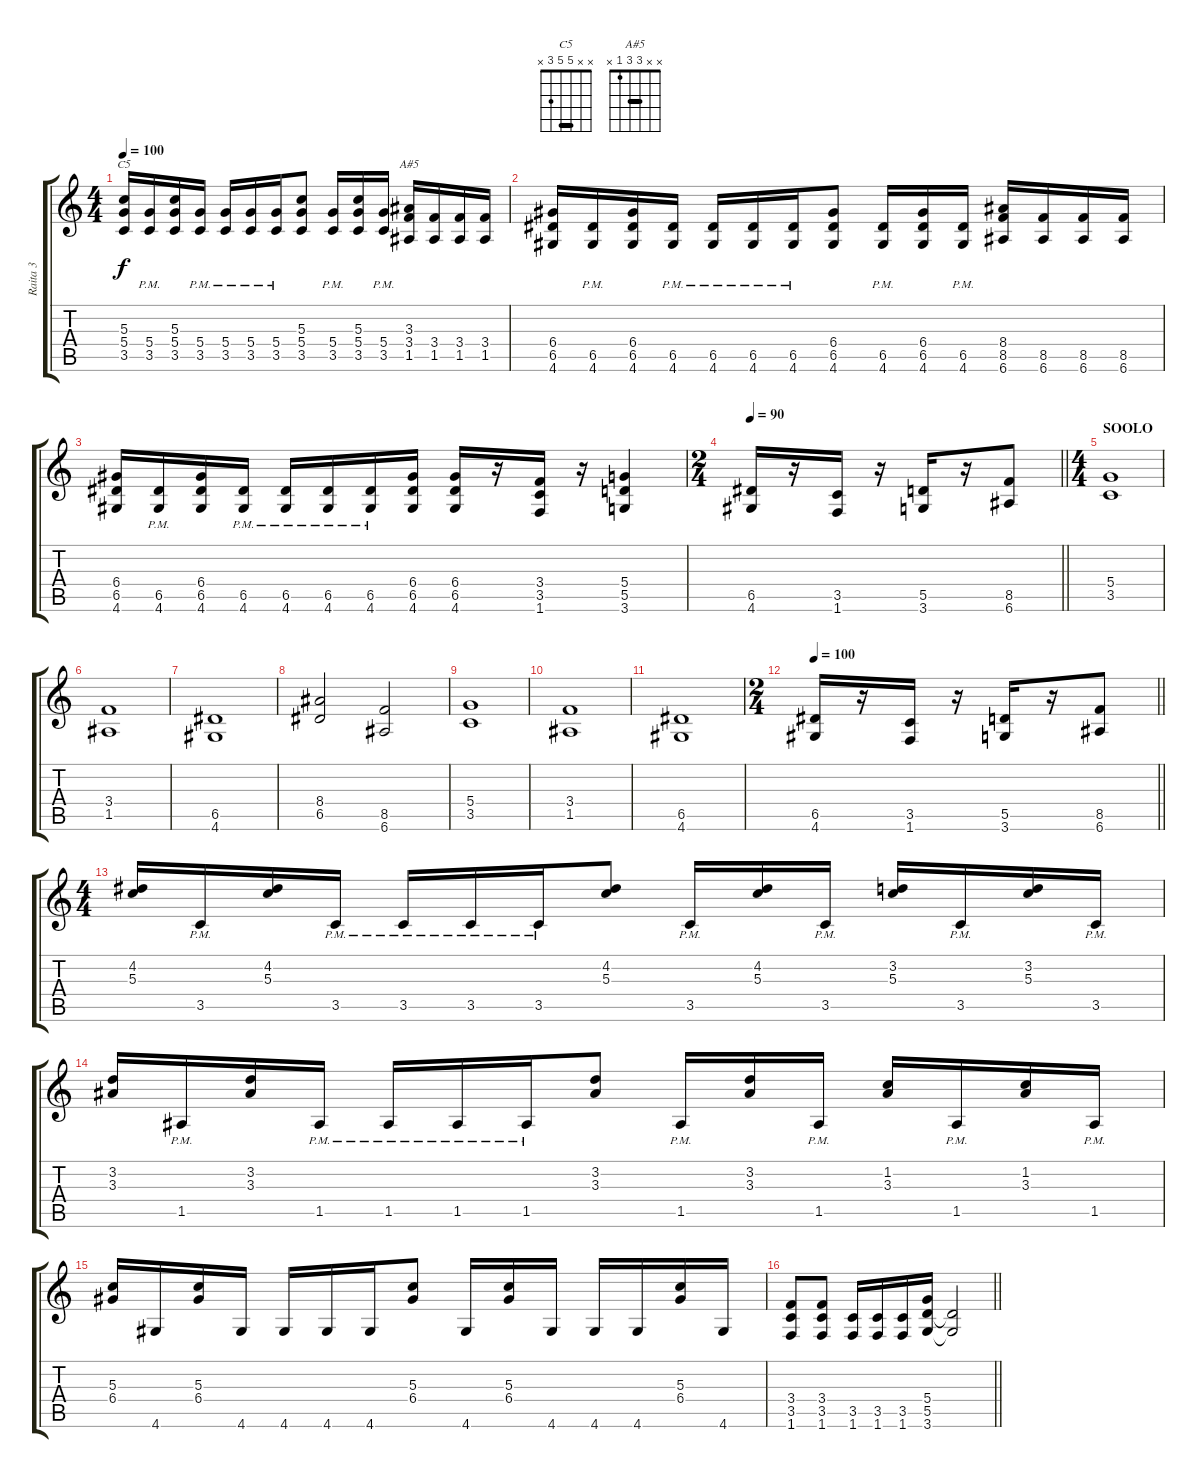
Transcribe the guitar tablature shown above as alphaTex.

\track ("Raita 3" "Raita 3") {instrument overdrivenguitar}
\staff {score tabs}
\tuning (E4 B3 G3 D3 A2 E2) {hide}
\chord ("C5" x x 5 5 3 x) {barre 5}
\chord ("A#5" x x 3 3 1 x) {barre 3}
\ts (4 4)
\tempo 100
\clef g2
\ks c
(5.3 5.4 3.5).16{ch "C5" dy f} (5.4{pm} 3.5{pm}).16 (5.3 5.4 3.5).16 (5.4{pm} 3.5{pm}).16 (5.4{pm} 3.5{pm}).16 (5.4{pm} 3.5{pm}).16 (5.4{pm} 3.5{pm}).16 (5.3 5.4 3.5).8 (5.4{pm} 3.5{pm}).16 (5.3 5.4 3.5).16 (5.4{pm} 3.5{pm}).16 (3.3 3.4 1.5).16{ch "A#5"} (3.4 1.5).16 (3.4 1.5).16 (3.4 1.5).16 |
(6.4 6.5 4.6).16 (6.5{pm} 4.6{pm}).16 (6.4 6.5 4.6).16 (6.5{pm} 4.6{pm}).16 (6.5{pm} 4.6{pm}).16 (6.5{pm} 4.6{pm}).16 (6.5{pm} 4.6{pm}).16 (6.4 6.5 4.6).8 (6.5{pm} 4.6{pm}).16 (6.4 6.5 4.6).16 (6.5{pm} 4.6{pm}).16 (8.4 8.5 6.6).16 (8.5 6.6).16 (8.5 6.6).16 (8.5 6.6).16 |
(6.4 6.5 4.6).16 (6.5{pm} 4.6{pm}).16 (6.4 6.5 4.6).16 (6.5{pm} 4.6{pm}).16 (6.5{pm} 4.6{pm}).16 (6.5{pm} 4.6{pm}).16 (6.5{pm} 4.6{pm}).16 (6.4 6.5 4.6).16 (6.4 6.5 4.6).16 r.16 (3.4 3.5 1.6).16 r.16 (5.4 5.5 3.6).4 |
\ts (2 4)
\tempo 90
\barLineRight lightlight
(6.5 4.6).16 r.16 (3.5 1.6).16 r.16 (5.5 3.6).16 r.16 (8.5 6.6).8 |
\ts (4 4)
\section ("" "SOOLO")
(5.4 3.5).1 |
(3.4 1.5).1 |
(6.5 4.6).1 |
(8.4 6.5).2 (8.5 6.6).2 |
(5.4 3.5).1 |
(3.4 1.5).1 |
(6.5 4.6).1 |
\ts (2 4)
\tempo 100
\barLineRight lightlight
(6.5 4.6).16 r.16 (3.5 1.6).16 r.16 (5.5 3.6).16 r.16 (8.5 6.6).8 |
\ts (4 4)
(4.2 5.3).16 3.5{pm}.16 (4.2 5.3).16 3.5{pm}.16 3.5{pm}.16 3.5{pm}.16 3.5{pm}.16 (4.2 5.3).8 3.5{pm}.16 (4.2 5.3).16 3.5{pm}.16 (3.2 5.3).16 3.5{pm}.16 (3.2 5.3).16 3.5{pm}.16 |
(3.2 3.3).16 1.5{pm}.16 (3.2 3.3).16 1.5{pm}.16 1.5{pm}.16 1.5{pm}.16 1.5{pm}.16 (3.2 3.3).8 1.5{pm}.16 (3.2 3.3).16 1.5{pm}.16 (1.2 3.3).16 1.5{pm}.16 (1.2 3.3).16 1.5{pm}.16 |
(5.3 6.4).16 4.6.16 (5.3 6.4).16 4.6.16 4.6.16 4.6.16 4.6.16 (5.3 6.4).8 4.6.16 (5.3 6.4).16 4.6.16 4.6.16 4.6.16 (5.3 6.4).16 4.6.16 |
\barLineRight lightlight
(3.4 3.5 1.6).8 (3.4 3.5 1.6).8 (3.5 1.6).16 (3.5 1.6).16 (3.5 1.6).16 (5.4 5.5 3.6).16 (5.5{t} 3.6{t}).2
